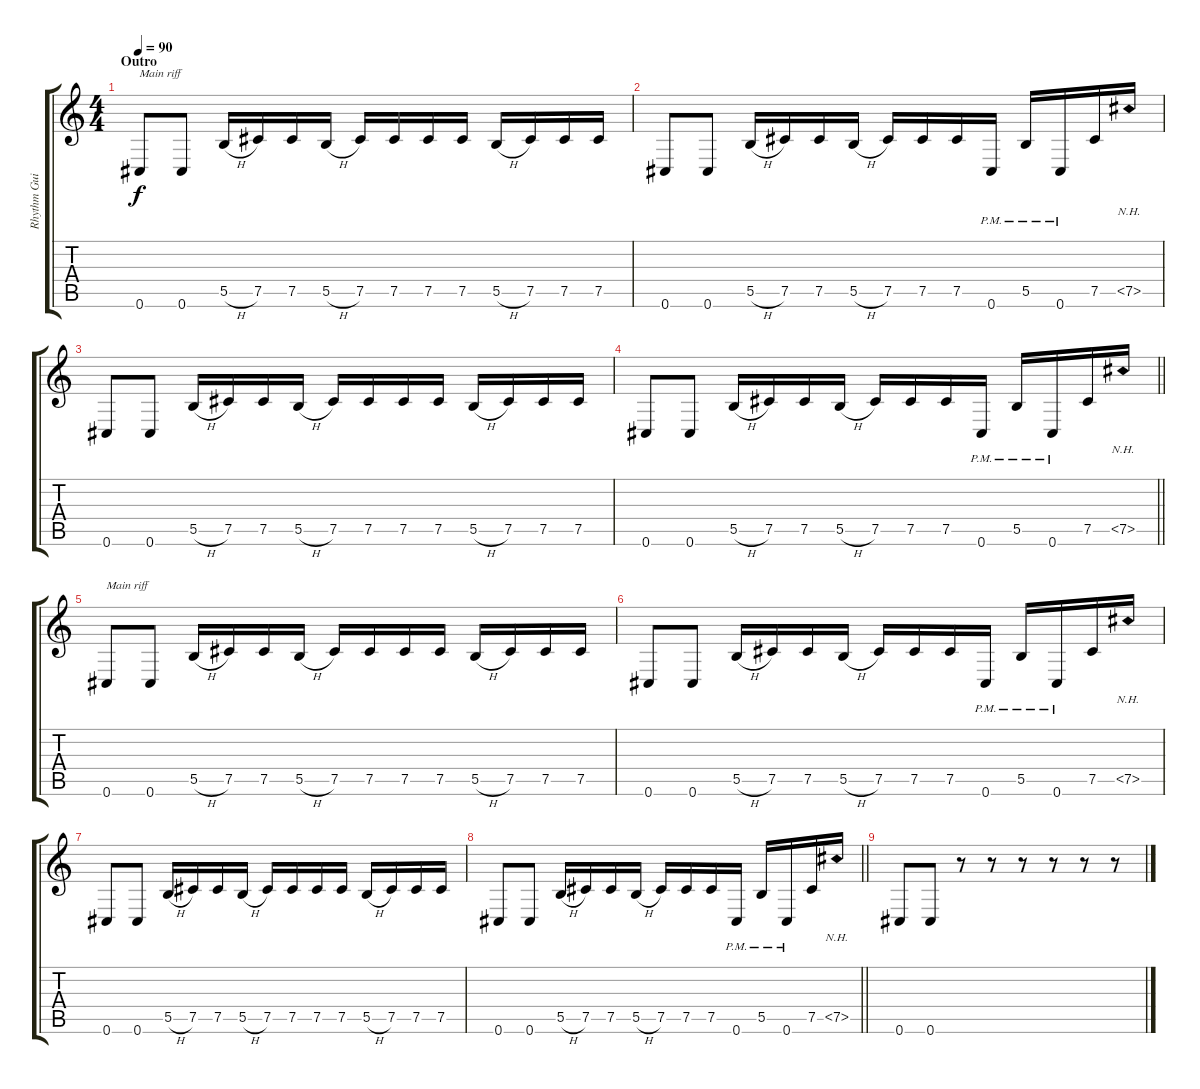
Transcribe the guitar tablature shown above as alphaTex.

\track ("Rhythm Guitar" "Rhythm Gui") {instrument distortionguitar}
\staff {score tabs}
\tuning (Db4 Ab3 E3 B2 Gb2 Db2) {hide}
\ts (4 4)
\section ("" "Outro")
\tempo 90
\clef g2
\ks c
0.6.8{txt "Main riff" dy f volume 12} 0.6.8 5.5{h}.16 7.5.16 7.5.16 5.5{h}.16 7.5.16 7.5.16 7.5.16 7.5.16 5.5{h}.16 7.5.16 7.5.16 7.5.16 |
0.6.8 0.6.8 5.5{h}.16 7.5.16 7.5.16 5.5{h}.16 7.5.16 7.5.16 7.5.16 0.6{pm}.16 5.5{pm}.16 0.6{pm}.16 7.5.16 7.5{nh}.16 |
0.6.8 0.6.8 5.5{h}.16 7.5.16 7.5.16 5.5{h}.16 7.5.16 7.5.16 7.5.16 7.5.16 5.5{h}.16 7.5.16 7.5.16 7.5.16 |
\barLineRight lightlight
0.6.8 0.6.8 5.5{h}.16 7.5.16 7.5.16 5.5{h}.16 7.5.16 7.5.16 7.5.16 0.6{pm}.16 5.5{pm}.16 0.6{pm}.16 7.5.16 7.5{nh}.16 |
0.6.8{txt "Main riff"} 0.6.8 5.5{h}.16 7.5.16 7.5.16 5.5{h}.16 7.5.16 7.5.16 7.5.16 7.5.16 5.5{h}.16 7.5.16 7.5.16 7.5.16 |
0.6.8 0.6.8 5.5{h}.16 7.5.16 7.5.16 5.5{h}.16 7.5.16 7.5.16 7.5.16 0.6{pm}.16 5.5{pm}.16 0.6{pm}.16 7.5.16 7.5{nh}.16 |
0.6.8 0.6.8 5.5{h}.16 7.5.16 7.5.16 5.5{h}.16 7.5.16 7.5.16 7.5.16 7.5.16 5.5{h}.16 7.5.16 7.5.16 7.5.16 |
\barLineRight lightlight
0.6.8 0.6.8 5.5{h}.16 7.5.16 7.5.16 5.5{h}.16 7.5.16 7.5.16 7.5.16 0.6{pm}.16 5.5{pm}.16 0.6{pm}.16 7.5.16 7.5{nh}.16 |
0.6.8{volume 16 balance 8} 0.6.8 r.8 r.8 r.8 r.8 r.8 r.8
